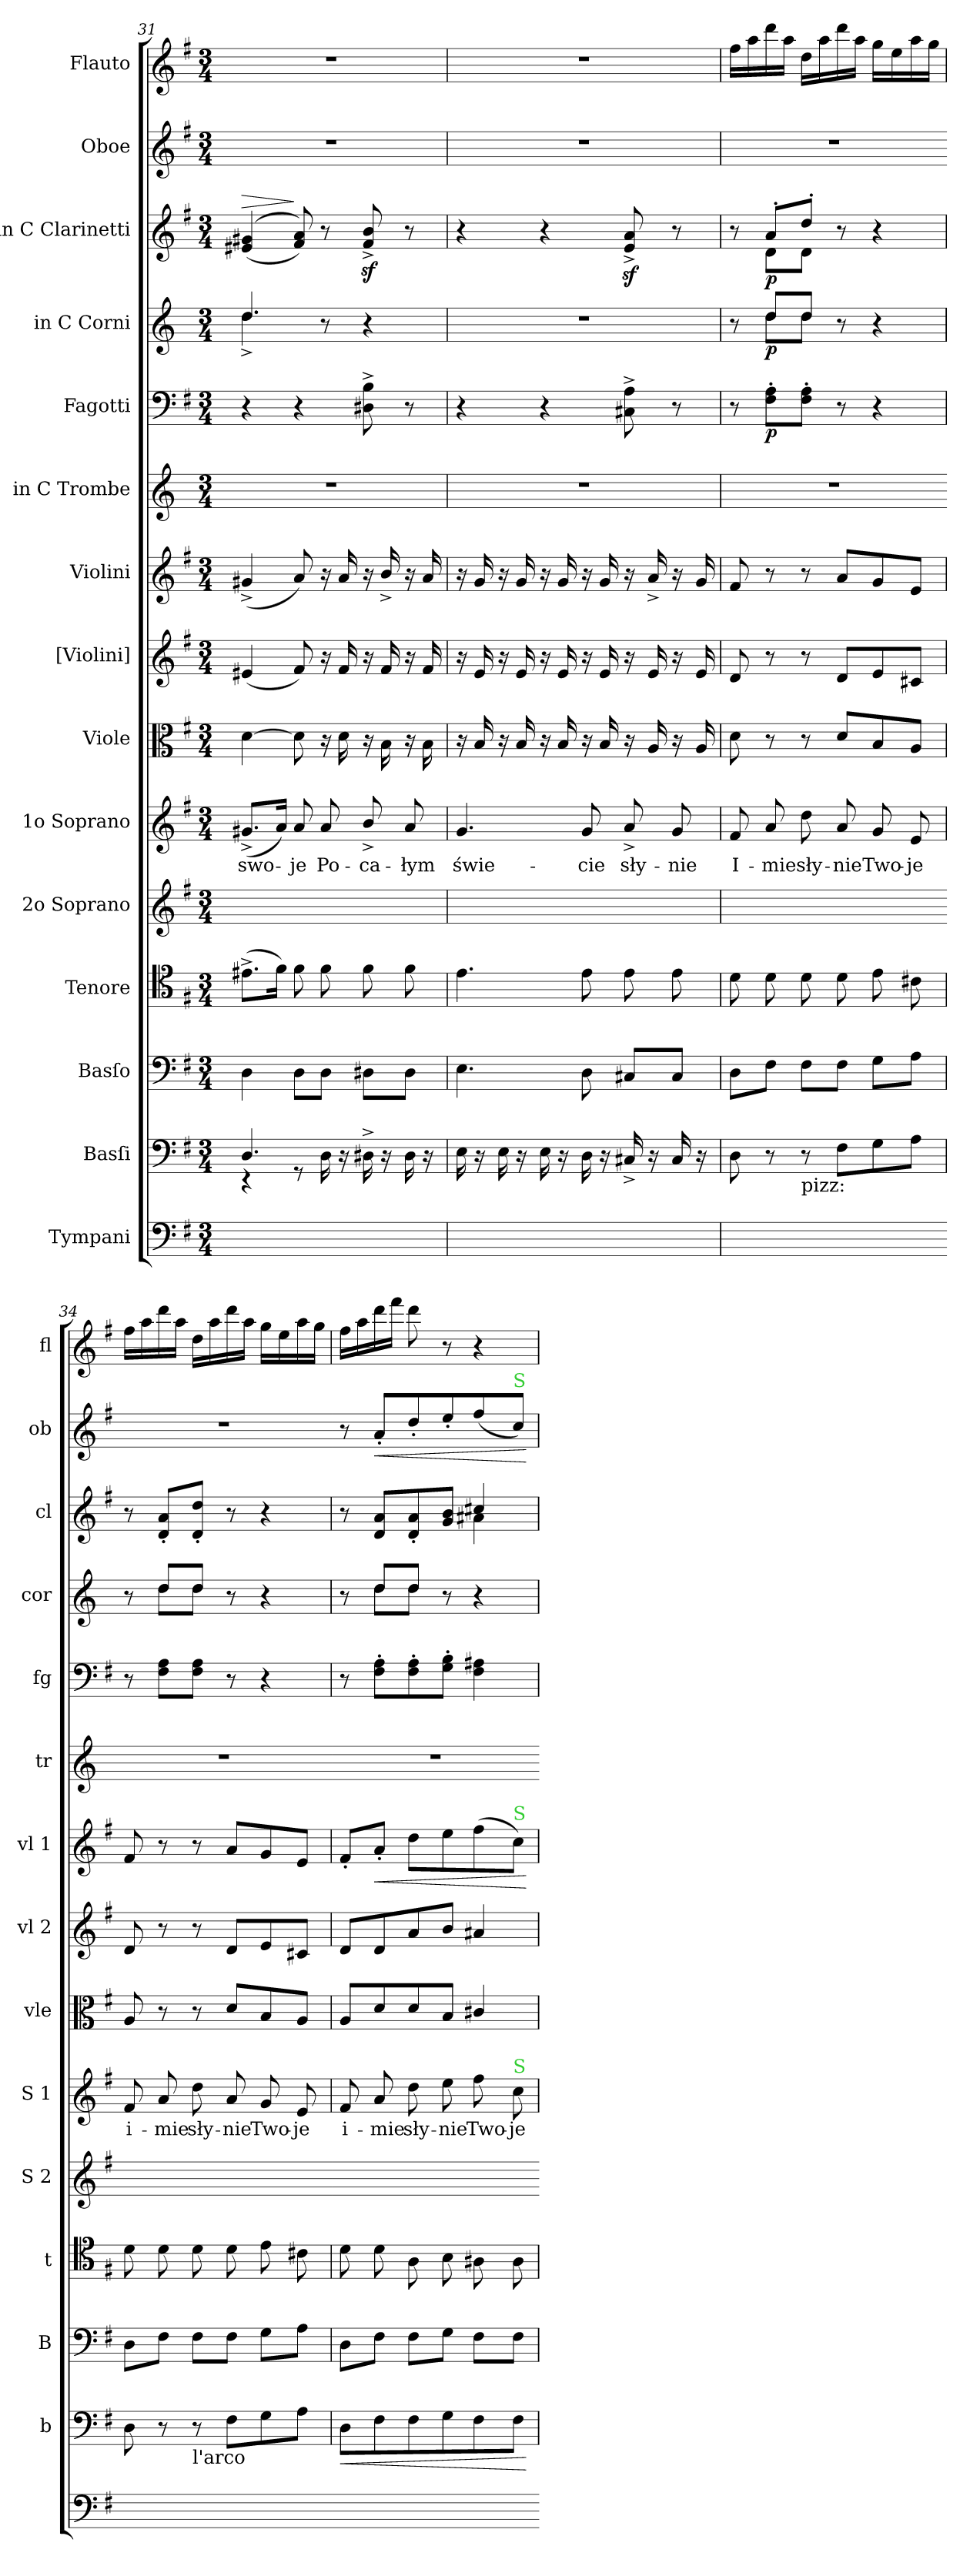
**kern	**kern	**dynam	**kern	**kern	**kern	**kern	**text	**kern	**kern	**kern	**dynam	**kern	**kern	**dynam	**kern	**dynam	**kern	**dynam	**kern	**dynam	**kern
*part15	*part14	*part14	*part13	*part12	*part11	*part10	*part10	*part9	*part8	*part7	*part7	*part6	*part5	*part5	*part4	*part4	*part3	*part3	*part2	*part2	*part1
*staff15	*staff14	*staff14	*staff13	*staff12	*staff11	*staff10	*staff10	*staff9	*staff8	*staff7	*staff7	*staff6	*staff5	*staff5	*staff4	*staff4	*staff3	*staff3	*staff2	*staff2	*staff1
*I"Tympani	*I"Basſi	*	*I"Basſo	*I"Tenore	*I"2o Soprano	*I"1o Soprano	*	*I"Viole	*I"[Violini]	*I"Violini	*	*I"in C Trombe	*I"Fagotti	*	*I"in C Corni	*	*I"in C Clarinetti	*	*I"Oboe	*	*I"Flauto
*	*I'b	*	*I'B	*I't	*I'S 2	*I'S 1	*	*I'vle	*I'vl 2	*I'vl 1	*	*I'tr	*I'fg	*	*I'cor	*	*I'cl	*	*I'ob	*	*I'fl
*clefF4	*clefF4	*	*clefF4	*clefC4	*clefG2	*clefG2	*	*clefC3	*clefG2	*clefG2	*	*clefG2	*clefF4	*	*clefG2	*	*clefG2	*	*clefG2	*	*clefG2
*k[f#]	*k[f#]	*	*k[f#]	*k[f#]	*k[f#]	*k[f#]	*	*k[f#]	*k[f#]	*k[f#]	*	*k[]	*k[f#]	*	*k[]	*	*k[f#]	*	*k[f#]	*	*k[f#]
*M3/4	*M3/4	*	*M3/4	*M3/4	*M3/4	*M3/4	*	*M3/4	*M3/4	*M3/4	*	*M3/4	*M3/4	*	*M3/4	*	*M3/4	*	*M3/4	*	*M3/4
=31	=31	=31	=31	=31	=31	=31	=31	=31	=31	=31	=31	=31	=31	=31	=31	=31	=31	=31	=31	=31	=31
*	*^	*	*	*	*	*	*	*	*	*	*	*	*	*	*^	*	*	*	*	*	*
!	!	!	!	!	!	!	!	!	!	!	!	!	!	!	!	!	!	!	!	!LO:HP:a	!	!	!
2.ryy	4.D/	4r	.	4D\	(8.e#X^\L	2.ryy	(8.g#X^>/L	swo-	[4d\	(4e#X/	(4g#X^/	.	2.r	4r	.	4.dd/	4.dd^\	.	(<(>4e#X/ 4g#X/	>	2.r	.	2.r
.	.	.	.	.	16f#\Jk)	.	16a/Jk)	.	.	.	.	.	.	.	.	.	.	.	.	.	.	.	.
.	.	8r	.	8D\L	8f#\	.	8a/	-je	8d\]	8f#/)	8a/)	.	.	4r	.	.	.	.	8f#/ 8a/))	]	.	.	.
.	16D\	8rCCyy	.	8D\J	8f#\	.	8a/	Po-	16r	16r	16r	.	.	.	.	8r	8rAyy	.	8r	.	.	.	.
.	16r	.	.	.	.	.	.	.	16d\	16f#/	16a/	.	.	.	.	.	.	.	.	.	.	.	.
.	16D#X^<\	4rCCyy	.	8D#X\L	8f#\	.	8b^>/	-ca-	16r	16r	16r	.	.	8D#X^<\ 8B^<\	.	4r	4rAyy	.	8f#z>^/ 8bz>^/	.	.	.	.
.	16r	.	.	.	.	.	.	.	16B\	16f#/	16b^>/	.	.	.	.	.	.	.	.	.	.	.	.
.	16D#\	.	.	8D#\J	8f#\	.	8a/	-łym	16r	16r	16r	.	.	8r	.	.	.	.	8r	.	.	.	.
.	16r	.	.	.	.	.	.	.	16B\	16f#/	16a/	.	.	.	.	.	.	.	.	.	.	.	.
*	*v	*v	*	*	*	*	*	*	*	*	*	*	*	*	*	*v	*v	*	*	*	*	*	*
=32	=32	=32	=32	=32	=32	=32	=32	=32	=32	=32	=32	=32	=32	=32	=32	=32	=32	=32	=32	=32	=32
2.ryy	16E\	.	4.E\	4.e\	2.ryy	4.g/	świe-	16r	16r	16r	.	2.r	4r	.	2.r	.	4r	.	2.r	.	2.r
.	16r	.	.	.	.	.	.	16B/	16e/	16g/	.	.	.	.	.	.	.	.	.	.	.
.	16E\	.	.	.	.	.	.	16r	16r	16r	.	.	.	.	.	.	.	.	.	.	.
.	16r	.	.	.	.	.	.	16B/	16e/	16g/	.	.	.	.	.	.	.	.	.	.	.
.	16E\	.	.	.	.	.	.	16r	16r	16r	.	.	4r	.	.	.	4r	.	.	.	.
.	16r	.	.	.	.	.	.	16B/	16e/	16g/	.	.	.	.	.	.	.	.	.	.	.
.	16D\	.	8D\	8e\	.	8g/	-cie	16r	16r	16r	.	.	.	.	.	.	.	.	.	.	.
.	16r	.	.	.	.	.	.	16B/	16e/	16g/	.	.	.	.	.	.	.	.	.	.	.
.	16C#X^/	.	8C#X/L	8e\	.	8a^>/	sły-	16r	16r	16r	.	.	8C#X^<\ 8A^<\	.	.	.	8ez>^/ 8az>^/	.	.	.	.
.	16r	.	.	.	.	.	.	16A/	16e/	16a^>/	.	.	.	.	.	.	.	.	.	.	.
.	16C#/	.	8C#/J	8e\	.	8g/	-nie	16r	16r	16r	.	.	8r	.	.	.	8r	.	.	.	.
.	16r	.	.	.	.	.	.	16A/	16e/	16g/	.	.	.	.	.	.	.	.	.	.	.
=33	=33	=33	=33	=33	=33	=33	=33	=33	=33	=33	=33	=33	=33	=33	=33	=33	=33	=33	=33	=33	=33
!	!	!	!	!	!	!	!	!	!	!	!	!LO:N:vis=1	!	!	!	!	!	!	!LO:N:vis=1	!	!
*	*	*	*	*	*	*	*	*	*	*	*	*	*	*	*^	*	*^	*	*	*	*
2.ryy	8D\	.	8D\L	8d\	2.ryy	8f#/	I-	8d\	8d/	8f#/	.	2.r	8r	.	8r	8rAyy	.	8r	8rAyy	.	2.r	.	16ff#\LL
.	.	.	.	.	.	.	.	.	.	.	.	.	.	.	.	.	.	.	.	.	.	.	16aa\
.	8r	.	8F#\J	8d\	.	8a/	-mie	8r	8r	8r	.	.	8F#'\ 8A'\L	p	8dd/L	8dd\L	p	8a'/L	8d\L	p	.	.	16ddd\
.	.	.	.	.	.	.	.	.	.	.	.	.	.	.	.	.	.	.	.	.	.	.	16aa\JJ
!	!LO:TX:b:t=pizz&colon;	!	!	!	!	!	!	!	!	!	!	!	!	!	!	!	!	!	!	!	!	!	!
.	8r	.	8F#\L	8d\	.	8dd\	sły-	8r	8r	8r	.	.	8F#'\ 8A'\J	.	8dd/J	8dd\J	.	8dd'/J	8d\J	.	.	.	16dd\LL
.	.	.	.	.	.	.	.	.	.	.	.	.	.	.	.	.	.	.	.	.	.	.	16aa\
.	8F#\L	.	8F#\J	8d\	.	8a/	-nie	8d/L	8d/L	8a/L	.	.	8r	.	8r	8rFyy	.	8r	8rFyy	.	.	.	16ddd\
.	.	.	.	.	.	.	.	.	.	.	.	.	.	.	.	.	.	.	.	.	.	.	16aa\JJ
.	8G\	.	8G\L	8e\	.	8g/	Two-	8B/	8e/	8g/	.	.	4r	.	4r	4rFyy	.	4r	4rFyy	.	.	.	16gg\LL
.	.	.	.	.	.	.	.	.	.	.	.	.	.	.	.	.	.	.	.	.	.	.	16ee\
.	8A\J	.	8A\J	8c#X\	.	8e/	-je	8A/J	8c#X/J	8e/J	.	.	.	.	.	.	.	.	.	.	.	.	16aa\
.	.	.	.	.	.	.	.	.	.	.	.	.	.	.	.	.	.	.	.	.	.	.	16gg\JJ
*	*	*	*	*	*	*	*	*	*	*	*	*	*	*	*	*	*	*v	*v	*	*	*	*
=34	=34	=34	=34	=34	=34-	=34	=34	=34	=34	=34	=34	=34	=34	=34	=34	=34	=34	=34	=34	=34	=34	=34
!	!	!	!	!	!	!	!	!	!	!	!	!LO:N:vis=1	!	!	!	!	!	!	!	!LO:N:vis=1	!	!
2.ryy	8D\	.	8D\L	8d\	2.ryy	8f#/	i-	8A/	8d/	8f#/	.	2.r	8r	.	8r	8rAyy	.	8r	.	2.r	.	16ff#\LL
.	.	.	.	.	.	.	.	.	.	.	.	.	.	.	.	.	.	.	.	.	.	16aa\
.	8r	.	8F#\J	8d\	.	8a/	-mie	8r	8r	8r	.	.	8F#\ 8A\L	.	8dd/L	8dd\L	.	8d'/ 8a'/L	.	.	.	16ddd\
.	.	.	.	.	.	.	.	.	.	.	.	.	.	.	.	.	.	.	.	.	.	16aa\JJ
!	!LO:TX:b:t=l'arco	!	!	!	!	!	!	!	!	!	!	!	!	!	!	!	!	!	!	!	!	!
.	8r	.	8F#\L	8d\	.	8dd\	sły-	8r	8r	8r	.	.	8F#\ 8A\J	.	8dd/J	8dd\J	.	8d'/ 8dd'/J	.	.	.	16dd\LL
.	.	.	.	.	.	.	.	.	.	.	.	.	.	.	.	.	.	.	.	.	.	16aa\
.	8F#\L	.	8F#\J	8d\	.	8a/	-nie	8d/L	8d/L	8a/L	.	.	8r	.	8r	8rFyy	.	8r	.	.	.	16ddd\
.	.	.	.	.	.	.	.	.	.	.	.	.	.	.	.	.	.	.	.	.	.	16aa\JJ
.	8G\	.	8G\L	8e\	.	8g/	Two-	8B/	8e/	8g/	.	.	4r	.	4r	4rFyy	.	4r	.	.	.	16gg\LL
.	.	.	.	.	.	.	.	.	.	.	.	.	.	.	.	.	.	.	.	.	.	16ee\
.	8A\J	.	8A\J	8c#X\	.	8e/	-je	8A/J	8c#X/J	8e/J	.	.	.	.	.	.	.	.	.	.	.	16aa\
.	.	.	.	.	.	.	.	.	.	.	.	.	.	.	.	.	.	.	.	.	.	16gg\JJ
=35	=35	=35	=35	=35	=35-	=35	=35	=35	=35	=35	=35	=35	=35	=35	=35	=35	=35	=35	=35	=35	=35	=35
!	!	!LO:HP:b	!	!	!	!	!	!	!	!	!	!LO:N:vis=1	!	!	!	!	!	!	!	!	!	!
*	*	*	*	*	*	*	*	*	*	*	*	*	*	*	*	*	*	*^	*	*	*	*
2.ryy	8D\L	<	8D\L	8d\	2.ryy	8f#/	i-	8A/L	8d/L	8f#'/L	.	2.r	8r	.	8r	8rAyy	.	8r	4rAyy	.	8r	.	16ff#\LL
.	.	.	.	.	.	.	.	.	.	.	.	.	.	.	.	.	.	.	.	.	.	.	16aa\
!	!	!	!	!	!	!	!	!	!	!	!LO:HP:b	!	!	!	!	!	!	!	!	!	!	!LO:HP:b	!
.	8F#\	.	8F#\J	8d\	.	8a/	-mie	8d/	8d/	8a'/J	<	.	8F#'\ 8A'\L	.	8dd/L	8dd\L	.	8d/ 8a/L	.	.	8a'/L	<	16ddd\
.	.	.	.	.	.	.	.	.	.	.	.	.	.	.	.	.	.	.	.	.	.	.	16fff#\JJ
.	8F#\	.	8F#\L	8A\	.	8dd\	sły-	8d/	8a/	8dd\L	.	.	8F#'\ 8A'\	.	8dd/J	8dd\J	.	8d'/ 8a'/	4rAyy	.	8dd'/	.	8ddd\
.	8G\	.	8G\J	8B\	.	8ee\	-nie	8B/J	8b/J	8ee\	.	.	8G'\ 8B'\J	.	8r	8rFyy	.	8g/ 8b/J	.	.	8ee'/	.	8r
.	8F#\	.	8F#\L	8A#X\	.	8ff#\	Two-	4c#X/	4a#X/	(8ff#\	.	.	4F#\ 4A#X\	.	4r	4rFyy	.	4cc#X/	4a#X\	.	(8ff#/	.	4r
!	!	!	!	!	!	!	!	!	!	!	!	!	!	!	!	!	!	!	!	!	!LO:TX:a:color=limegreen:t=S	!	!
!	!	!	!	!	!	!	!	!	!	!LO:TX:a:color=limegreen:t=S	!	!	!	!	!	!	!	!	!	!	!	!	!
!	!	!	!	!	!	!LO:TX:a:color=limegreen:t=S	!	!	!	!	!	!	!	!	!	!	!	!	!	!	!	!	!
.	8F#\J	.	8F#\J	8A#\	.	8cc\	-je	.	.	8cc\J)	.	.	.	.	.	.	.	.	.	.	8cc/J)	.	.
*	*	*	*	*	*	*	*	*	*	*	*	*	*	*	*v	*v	*	*	*	*	*	*	*
*	*	*	*	*	*	*	*	*	*	*	*	*	*	*	*	*	*v	*v	*	*	*	*
.	.	[	.	.	.	.	.	.	.	.	[	.	.	.	.	.	.	.	.	[	.
=	=	=	=	=	=-	=	=	=	=	=	=	=	=	=	=	=	=	=	=	=	=
*-	*-	*-	*-	*-	*-	*-	*-	*-	*-	*-	*-	*-	*-	*-	*-	*-	*-	*-	*-	*-	*-
